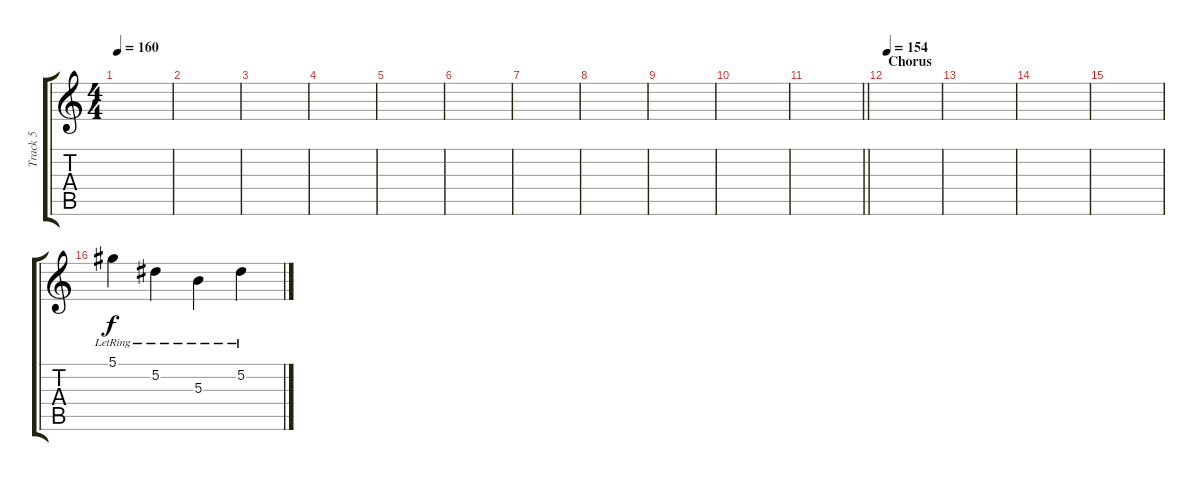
\track ("Track 5" "Track 5") {instrument overdrivenguitar}
\staff {score tabs}
\tuning (Eb4 Bb3 Gb3 Db3 Ab2 Eb2) {hide}
\ts (4 4)
\tempo 160
\clef g2
\ks c
|
|
|
|
|
|
|
|
|
|
\barLineRight lightlight
|
\section ("" "Chorus")
\tempo 154
|
|
|
|
5.1{lr}.4 5.2{lr}.4 5.3{lr}.4 5.2{lr}.4
